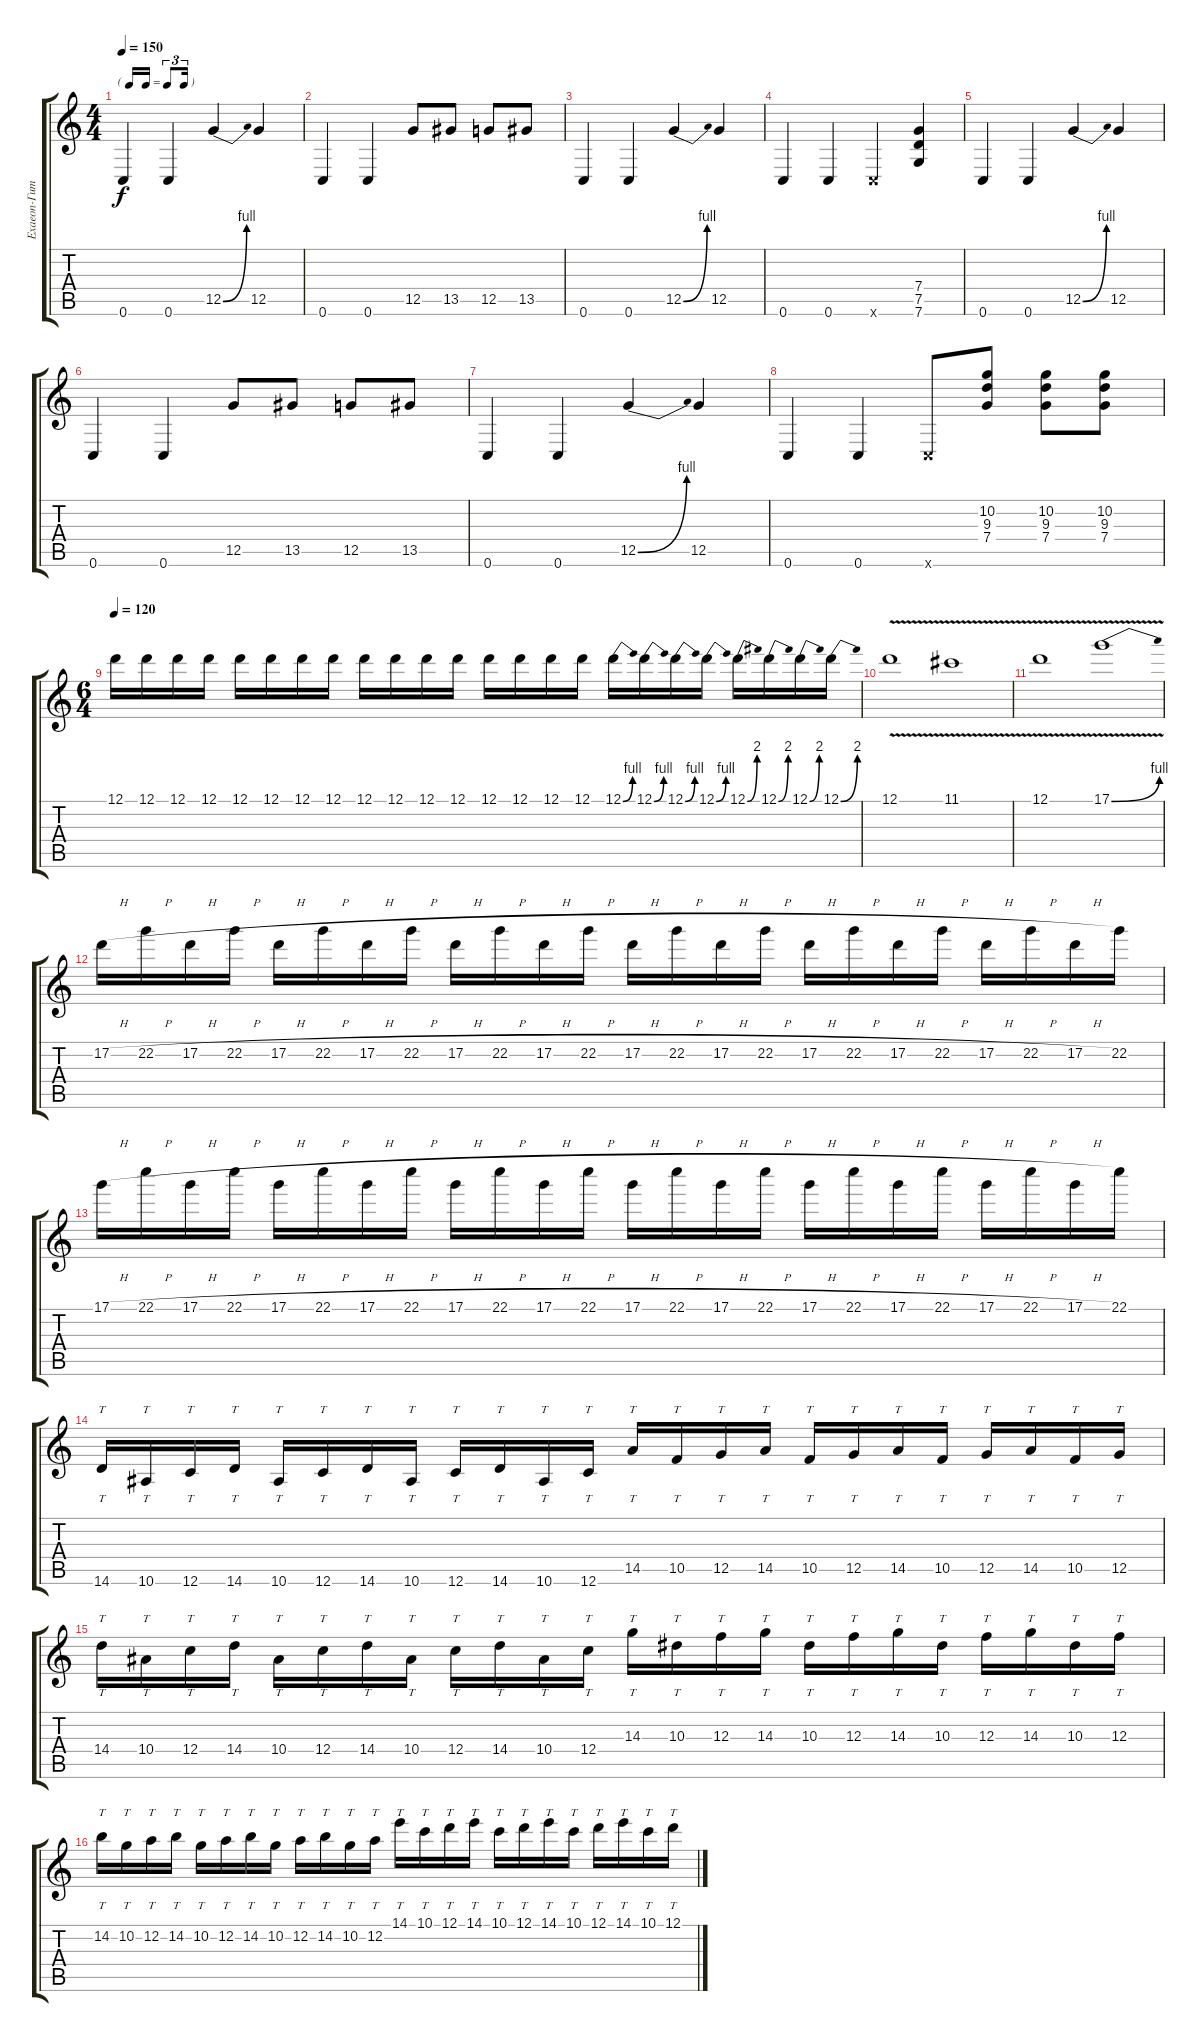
\track ("Exaeon-Гитара" "Exaeon-Гит") {instrument distortionguitar}
\staff {score tabs}
\tuning (D4 A3 F3 C3 G2 C2) {hide}
\ts (4 4)
\tf triplet16th
\tempo 150
\clef g2
\ks c
0.6.4{dy f} 0.6.4 12.5{be (bend 0 0 60 4)}.4 12.5.4 |
0.6.4 0.6.4 12.5.8 13.5.8 12.5.8 13.5.8 |
0.6.4 0.6.4 12.5{be (bend 0 0 60 4)}.4 12.5.4 |
0.6.4 0.6.4 0.6{x}.4 (7.4 7.5 7.6).4 |
0.6.4 0.6.4 12.5{be (bend 0 0 60 4)}.4 12.5.4 |
0.6.4 0.6.4 12.5.8 13.5.8 12.5.8 13.5.8 |
0.6.4 0.6.4 12.5{be (bend 0 0 60 4)}.4 12.5.4 |
0.6.4 0.6.4 0.6{x}.8 (10.2 9.3 7.4).8 (10.2 9.3 7.4).8 (10.2 9.3 7.4).8 |
\ts (6 4)
\tempo 120
12.1.16 12.1.16 12.1.16 12.1.16 12.1.16 12.1.16 12.1.16 12.1.16 12.1.16 12.1.16 12.1.16 12.1.16 12.1.16 12.1.16 12.1.16 12.1.16 12.1{be (bend 0 0 60 4)}.16 12.1{be (bend 0 0 60 4)}.16 12.1{be (bend 0 0 60 4)}.16 12.1{be (bend 0 0 60 4)}.16 12.1{be (bend 0 0 60 8)}.16 12.1{be (bend 0 0 60 8)}.16 12.1{be (bend 0 0 60 8)}.16 12.1{be (bend 0 0 60 8)}.16 |
12.1{v}.1 11.1{v}.1 |
12.1{v}.1 17.1{be (bend 0 0 60 4) v}.1 |
17.2{h}.16 22.2{h}.16 17.2{h}.16 22.2{h}.16 17.2{h}.16 22.2{h}.16 17.2{h}.16 22.2{h}.16 17.2{h}.16 22.2{h}.16 17.2{h}.16 22.2{h}.16 17.2{h}.16 22.2{h}.16 17.2{h}.16 22.2{h}.16 17.2{h}.16 22.2{h}.16 17.2{h}.16 22.2{h}.16 17.2{h}.16 22.2{h}.16 17.2{h}.16 22.2.16 |
17.1{h}.16 22.1{h}.16 17.1{h}.16 22.1{h}.16 17.1{h}.16 22.1{h}.16 17.1{h}.16 22.1{h}.16 17.1{h}.16 22.1{h}.16 17.1{h}.16 22.1{h}.16 17.1{h}.16 22.1{h}.16 17.1{h}.16 22.1{h}.16 17.1{h}.16 22.1{h}.16 17.1{h}.16 22.1{h}.16 17.1{h}.16 22.1{h}.16 17.1{h}.16 22.1.16 |
14.6.16{tt} 10.6.16{tt} 12.6.16{tt} 14.6.16{tt} 10.6.16{tt} 12.6.16{tt} 14.6.16{tt} 10.6.16{tt} 12.6.16{tt} 14.6.16{tt} 10.6.16{tt} 12.6.16{tt} 14.5.16{tt} 10.5.16{tt} 12.5.16{tt} 14.5.16{tt} 10.5.16{tt} 12.5.16{tt} 14.5.16{tt} 10.5.16{tt} 12.5.16{tt} 14.5.16{tt} 10.5.16{tt} 12.5.16{tt} |
14.4.16{tt} 10.4.16{tt} 12.4.16{tt} 14.4.16{tt} 10.4.16{tt} 12.4.16{tt} 14.4.16{tt} 10.4.16{tt} 12.4.16{tt} 14.4.16{tt} 10.4.16{tt} 12.4.16{tt} 14.3.16{tt} 10.3.16{tt} 12.3.16{tt} 14.3.16{tt} 10.3.16{tt} 12.3.16{tt} 14.3.16{tt} 10.3.16{tt} 12.3.16{tt} 14.3.16{tt} 10.3.16{tt} 12.3.16{tt} |
14.2.16{tt} 10.2.16{tt} 12.2.16{tt} 14.2.16{tt} 10.2.16{tt} 12.2.16{tt} 14.2.16{tt} 10.2.16{tt} 12.2.16{tt} 14.2.16{tt} 10.2.16{tt} 12.2.16{tt} 14.1.16{tt} 10.1.16{tt} 12.1.16{tt} 14.1.16{tt} 10.1.16{tt} 12.1.16{tt} 14.1.16{tt} 10.1.16{tt} 12.1.16{tt} 14.1.16{tt} 10.1.16{tt} 12.1.16{tt}
